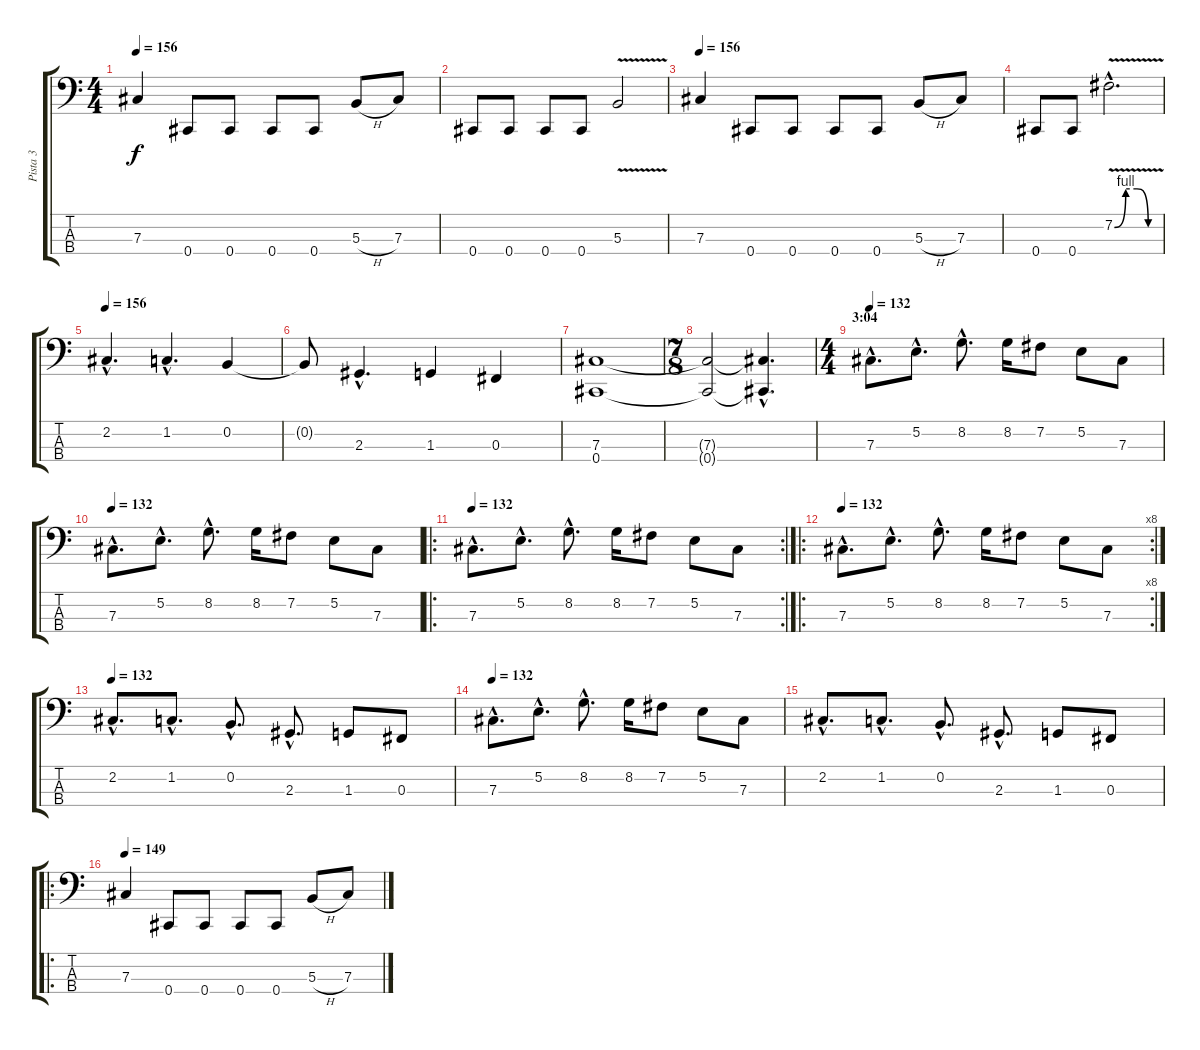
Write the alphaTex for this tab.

\track ("Pista 3" "Pista 3") {instrument electricbassfinger}
\staff {score tabs}
\tuning (E2 B1 Gb1 Db1) {hide}
\ts (4 4)
\tempo 156
\clef f4
\ks c
7.3.4{dy f} 0.4.8 0.4.8 0.4.8 0.4.8 5.3{h}.8 7.3.8 |
0.4.8 0.4.8 0.4.8 0.4.8 5.3{v}.2 |
\tempo 156
7.3.4 0.4.8 0.4.8 0.4.8 0.4.8 5.3{h}.8 7.3.8 |
0.4.8 0.4.8 7.2{be (custom 0 0 15 4 30 4 45 0 60 0) v hac}.2{d} |
\tempo 156
2.2{hac}.4{d} 1.2{hac}.4{d} 0.2.4 |
0.2{t}.8 2.3{hac}.4{d} 1.3.4 0.3.4 |
(7.3 0.4).1 |
\ts (7 8)
(7.3{t} 0.4{t}).2 (7.3{hac t} 0.4{hac t}).4{d} |
\ts (4 4)
\section ("" "3:04")
\tempo 132
7.3{hac}.8{d} 5.2{hac}.8{d} 8.2{hac}.8{d} 8.2.16 7.2.8 5.2.8 7.3.8 |
\tempo 132
7.3{hac}.8{d} 5.2{hac}.8{d} 8.2{hac}.8{d} 8.2.16 7.2.8 5.2.8 7.3.8 |
\ro
\rc 2
\tempo 132
7.3{hac}.8{d} 5.2{hac}.8{d} 8.2{hac}.8{d} 8.2.16 7.2.8 5.2.8 7.3.8 |
\ro
\rc 8
\tempo 132
7.3{hac}.8{d} 5.2{hac}.8{d} 8.2{hac}.8{d} 8.2.16 7.2.8 5.2.8 7.3.8 |
\tempo 132
2.2{hac}.8{d} 1.2{hac}.8{d} 0.2{hac}.8{d} 2.3{hac}.8{d} 1.3.8 0.3.8 |
\tempo 132
7.3{hac}.8{d} 5.2{hac}.8{d} 8.2{hac}.8{d} 8.2.16 7.2.8 5.2.8 7.3.8 |
2.2{hac}.8{d} 1.2{hac}.8{d} 0.2{hac}.8{d} 2.3{hac}.8{d} 1.3.8 0.3.8 |
\ro
\tempo 149
7.3.4 0.4.8 0.4.8 0.4.8 0.4.8 5.3{h}.8 7.3.8
